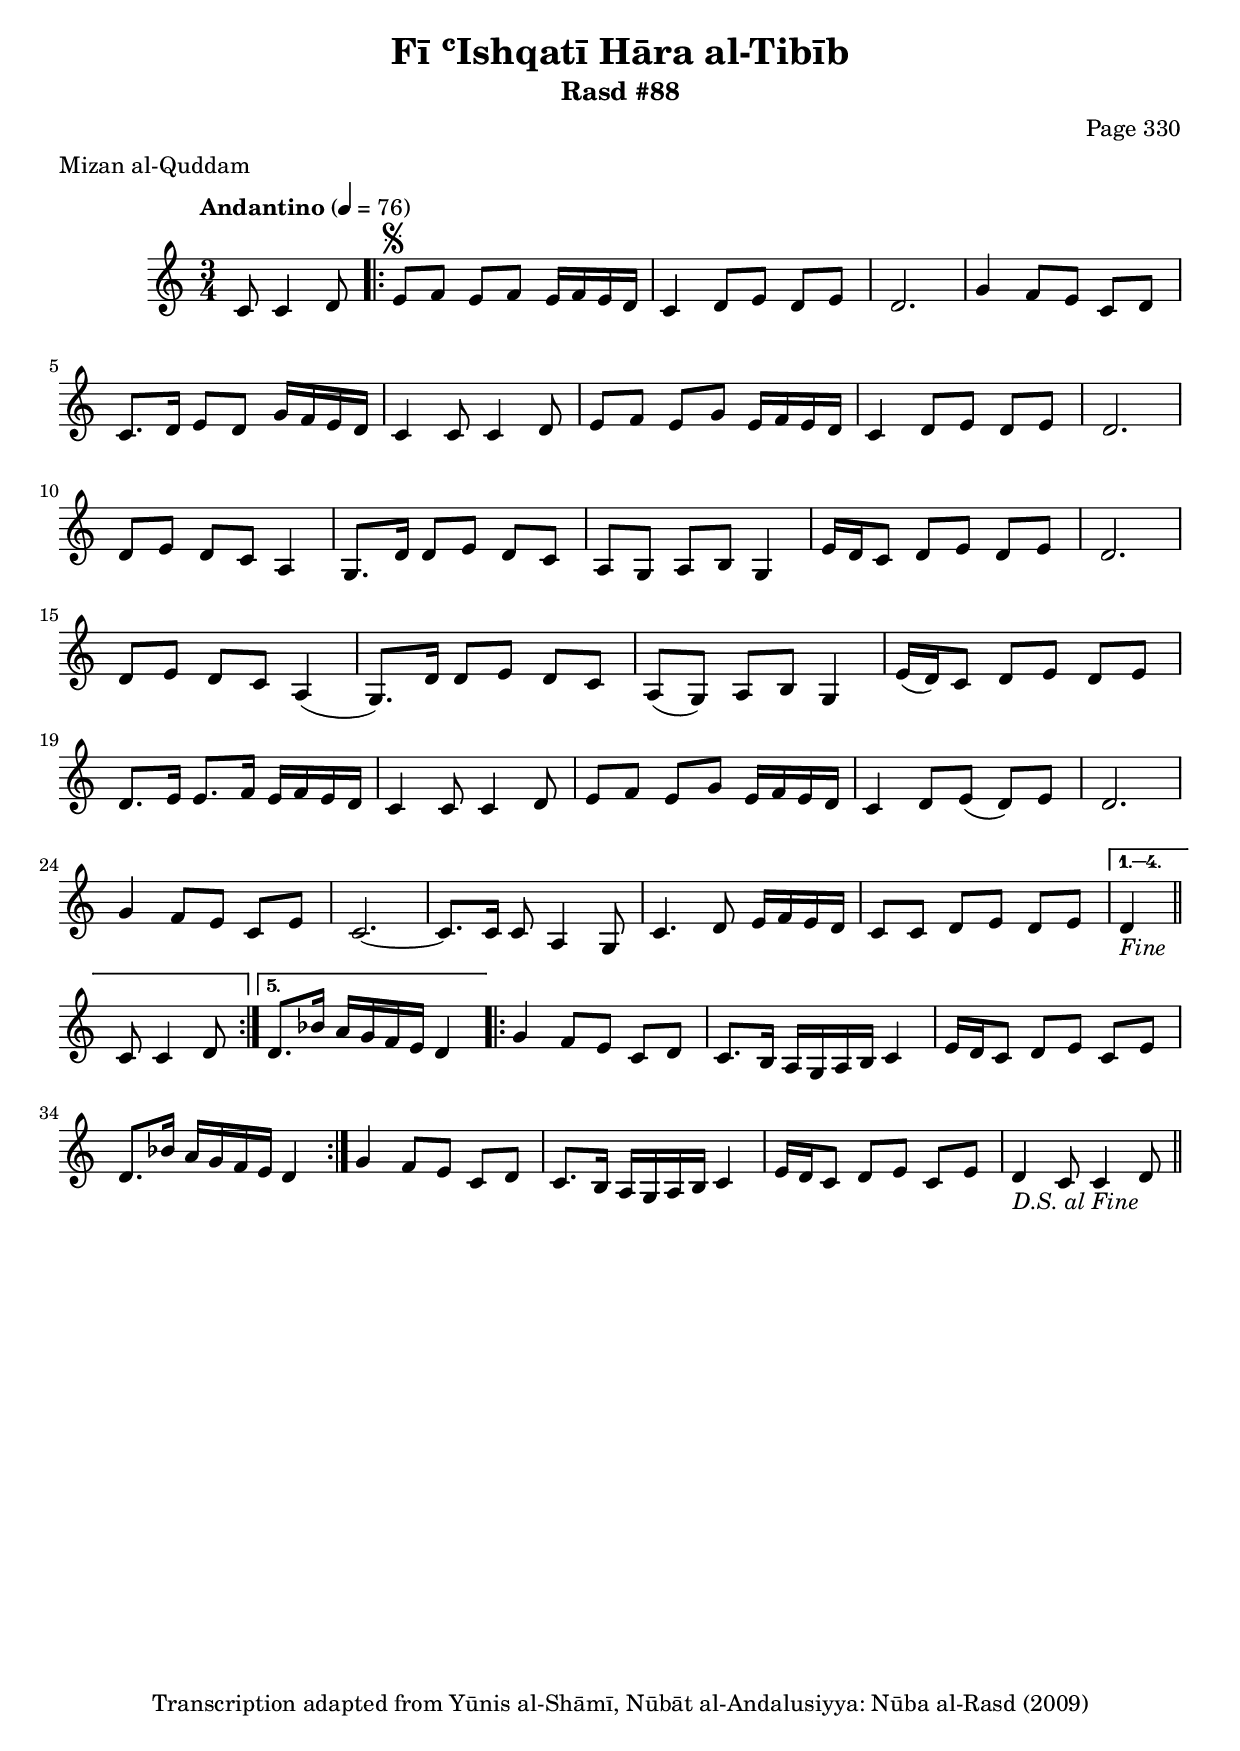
\version "2.18.2"

\header {
	title = "Fī ʿIshqatī Hāra al-Tibīb"
	subtitle = "Rasd #88"
	composer = "Page 330"
	meter = "Mizan al-Quddam"
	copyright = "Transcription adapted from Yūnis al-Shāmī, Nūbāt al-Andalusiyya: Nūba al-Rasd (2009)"
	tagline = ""
}

% VARIABLES

db = \bar "!"
dc = \markup { \right-align { \italic { "D.C. al Fine" } } }
ds = \markup { \right-align { \italic { "D.S. al Fine" } } }
dsalcoda = \markup { \right-align { \italic { "D.S. al Coda" } } }
dcalcoda = \markup { \right-align { \italic { "D.C. al Coda" } } }
fine = \markup { \italic { "Fine" } }
incomplete = \markup { \right-align "Incomplete: missing pages in scan. Following number is likely also missing" }
continue = \markup { \center-align "Continue..." }
segno = \markup { \musicglyph #"scripts.segno" }
coda = \markup { \musicglyph #"scripts.coda" }
error = \markup { { "Wrong number of beats in score" } }
repeaterror = \markup { { "Score appears to be missing repeat" } }
accidentalerror = \markup { { "Unclear accidentals" } }

% TRANSCRIPTION

\score {

	\relative d' {
		\clef "treble"
		\key c \major
		\time 3/4
			\set Timing.beamExceptions = #'()
			\set Timing.baseMoment = #(ly:make-moment 1/4)
			\set Timing.beatStructure = #'(1 1 1)
		\tempo "Andantino" 4 = 76

		\partial 2

		c8 c4 d8 |

		\repeat volta 5 {
			e8^\segno f e f e16 f e d |
			c4 d8 e d e |
			d2. |
			g4 f8 e c d |
			c8. d16 e8 d g16 f e d |
			c4 c8 c4 d8 |
			e8 f e g e16 f e d |
			c4 d8 e d e |
			d2. |
			d8 e d c a4 |
			g8. d'16 d8 e d c |
			a g a b g4 |
			e'16 d c8 d e d e |
			d2. |
			d8 e d c a4( |
			g8.) d'16 d8 e d c |
			a( g) a b g4 |
			e'16( d) c8 d e d e |
			d8. e16 e8. f16 e f e d |
			c4 c8 c4 d8 |
			e f e g e16 f e d |
			c4 d8 e( d) e |
			d2. |
			g4 f8 e c e |
			c2.~ |
			c8. c16 c8 a4 g8 |
			c4. d8 e16 f e d |
			c8 c d e d e |
		}

		\alternative {
			{
				d4-\fine \bar "||" c8 c4 d8 |
			}
			{
				d8. bes'16 a g f e d4 |
			}
		}

		\repeat volta 2 {
			g4 f8 e c d |
			c8. b16 a g a b c4 |
			e16 d c8 d e c e |
			d8. bes'16 a g f e d4 |
		}

		g4 f8 e c d |
		c8. b16 a g a b c4 |
		e16 d c8 d e c e |
		d4 c8 c4 d8-\ds \bar "||"

	}

	\layout {}
	\midi {}
}
